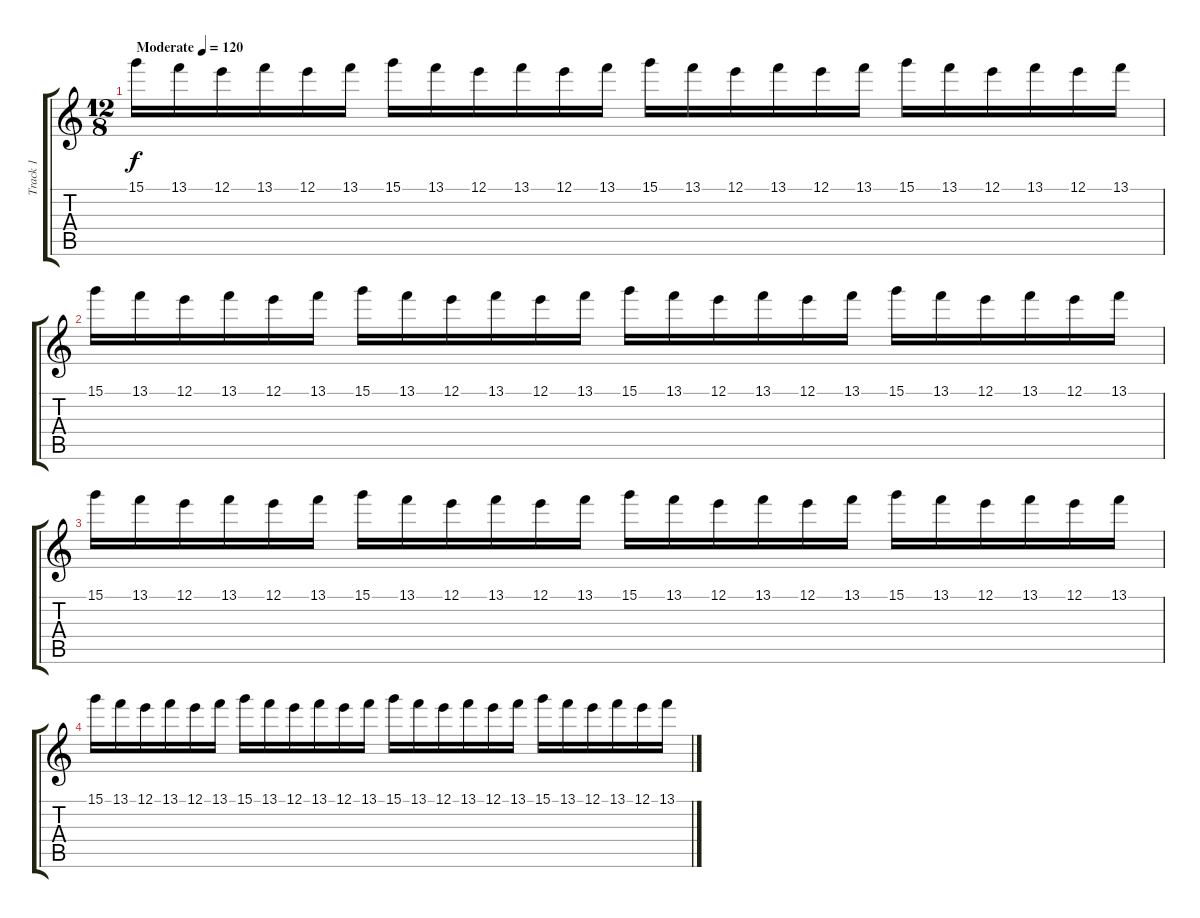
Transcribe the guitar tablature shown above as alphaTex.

\track ("Track 1" "Track 1") {instrument distortionguitar}
\staff {score tabs}
\tuning (E4 B3 G3 D3 A2 E2) {hide}
\ts (12 8)
\tempo (120 "Moderate")
\clef g2
\ks c
15.1.16{dy f volume 14 instrument distortionguitar} 13.1.16 12.1.16 13.1.16 12.1.16 13.1.16 15.1.16 13.1.16 12.1.16 13.1.16 12.1.16 13.1.16 15.1.16 13.1.16 12.1.16 13.1.16 12.1.16 13.1.16 15.1.16 13.1.16 12.1.16 13.1.16 12.1.16 13.1.16 |
15.1.16 13.1.16 12.1.16 13.1.16 12.1.16 13.1.16 15.1.16 13.1.16 12.1.16 13.1.16 12.1.16 13.1.16 15.1.16 13.1.16 12.1.16 13.1.16 12.1.16 13.1.16 15.1.16 13.1.16 12.1.16 13.1.16 12.1.16 13.1.16 |
15.1.16 13.1.16 12.1.16 13.1.16 12.1.16 13.1.16 15.1.16 13.1.16 12.1.16 13.1.16 12.1.16 13.1.16 15.1.16 13.1.16 12.1.16 13.1.16 12.1.16 13.1.16 15.1.16 13.1.16 12.1.16 13.1.16 12.1.16 13.1.16 |
15.1.16 13.1.16 12.1.16 13.1.16 12.1.16 13.1.16 15.1.16 13.1.16 12.1.16 13.1.16 12.1.16 13.1.16 15.1.16 13.1.16 12.1.16 13.1.16 12.1.16 13.1.16 15.1.16 13.1.16 12.1.16 13.1.16 12.1.16 13.1.16
